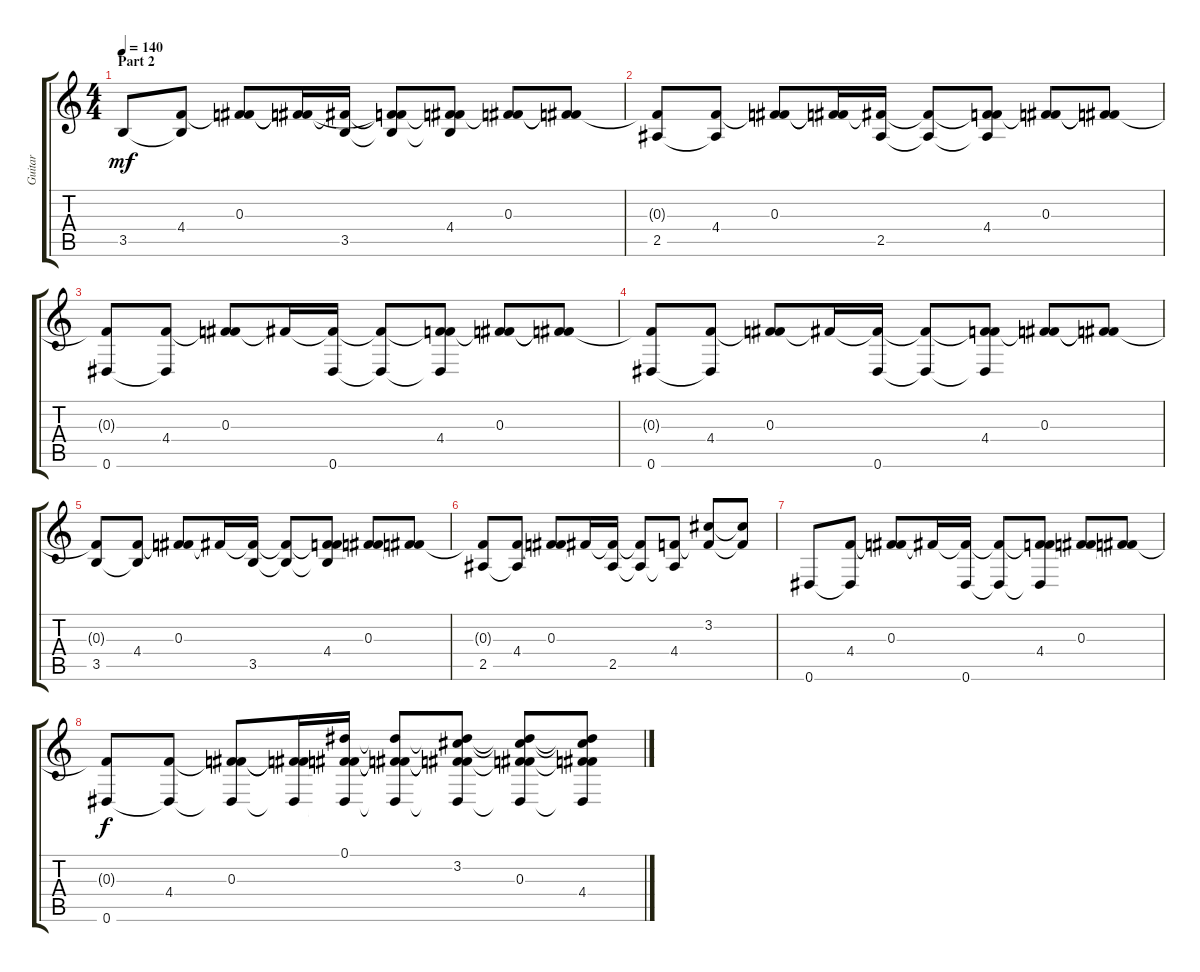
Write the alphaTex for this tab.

\track ("Guitar" "Guitar") {instrument acousticguitarsteel}
\staff {score tabs}
\tuning (Eb4 Bb3 Gb3 Db3 Ab2 Eb2) {hide}
\ts (4 4)
\section ("" "Part 2")
\tempo 140
\clef g2
\ks c
3.5.8{dy mf} (4.4 3.5{t}).8 (0.3 4.4{t}).8 (0.3{t} 4.4{t}).16 (0.3{t} 3.5).16 (0.3{t} 4.4{t} 3.5{t}).8 (0.3{t} 4.4 3.5{t}).8 (0.3 4.4{t}).8 (0.3{t} 4.4{t}).8 |
(0.3{t} 2.5).8 (4.4 2.5{t}).8 (0.3 4.4{t}).8 (0.3{t} 4.4{t}).16 (0.3{t} 2.5).16 (0.3{t} 2.5{t}).8 (0.3{t} 4.4 2.5{t}).8 (0.3 4.4{t}).8 (0.3{t} 4.4{t}).8 |
(0.3{t} 0.6).8 (4.4 0.6{t}).8 (0.3 4.4{t}).8 0.3{t}.16 (0.3{t} 0.6).16 (0.3{t} 0.6{t}).8 (0.3{t} 4.4 0.6{t}).8 (0.3 4.4{t}).8 (0.3{t} 4.4{t}).8 |
(0.3{t} 0.6).8 (4.4 0.6{t}).8 (0.3 4.4{t}).8 0.3{t}.16 (0.3{t} 0.6).16 (0.3{t} 0.6{t}).8 (0.3{t} 4.4 0.6{t}).8 (0.3 4.4{t}).8 (0.3{t} 4.4{t}).8 |
(0.3{t} 3.5).8 (4.4 3.5{t}).8 (0.3 4.4{t}).8 0.3{t}.16 (0.3{t} 3.5).16 (0.3{t} 3.5{t}).8 (0.3{t} 4.4 3.5{t}).8 (0.3 4.4{t}).8 (0.3{t} 4.4{t}).8 |
(0.3{t} 2.5).8 (4.4 2.5{t}).8 (0.3 4.4{t}).8 0.3{t}.16 (0.3{t} 2.5).16 (0.3{t} 2.5{t}).8 (4.4 2.5{t}).8 (3.2 4.4{t}).8 (3.2{t} 4.4{t}).8 |
0.6.8 (4.4 0.6{t}).8 (0.3 4.4{t}).8 0.3{t}.16 (0.3{t} 0.6).16 (0.3{t} 0.6{t}).8 (0.3{t} 4.4 0.6{t}).8 (0.3 4.4{t}).8 (0.3{t} 4.4{t}).8 |
(0.3{t} 0.6).8{dy f} (4.4 0.6{t}).8 (0.3 4.4{t} 0.6{t}).8 (0.3{t} 4.4{t} 0.6{t}).16 (0.1 0.3{t} 4.4{t} 0.6{t}).16 (0.1{t} 0.3{t} 4.4{t} 0.6{t}).8 (0.1{t} 3.2 0.3{t} 4.4{t} 0.6{t}).8 (0.1{t} 3.2{t} 0.3 4.4{t} 0.6{t}).8 (0.1{t} 3.2{t} 0.3{t} 4.4 0.6{t}).8
